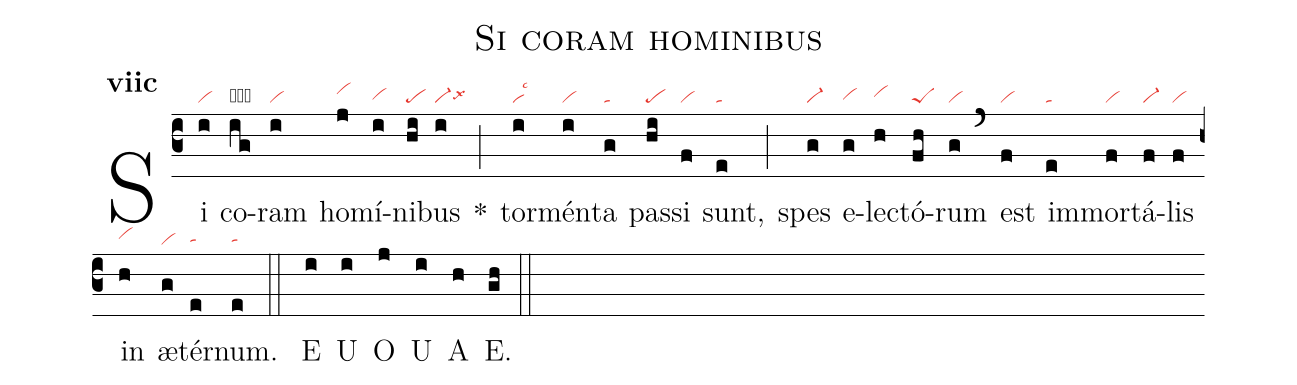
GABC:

name:Si coram hominibus;
office-part:an;
mode:7c;
nabc-lines:1;
%%
initial-style: 1;
name: Si coram hominibus;
mode: 7;
office-part: Antiphona;
annotation: Ant.;
annotation: vii c;
nabc-lines: 1;
%%
(c3) Si(i|vi) co(ig|vl)ram(i|vi) ho(j|vihi)mí(i|vihg)ni(hi|pe)bus(i|vi-lsx6) <sp>*</sp>(;) tor(i|vilsc3)mén(i|vi)ta(g|ta) pas(hi|pe)si(f|vi) sunt,(e|ta) (;) spes(g|vi-) e(g|vihg)lec(h|vihh)tó(fh|peS)rum(g|vi) (`) est(f|vi) im(e|ta)mor(f|vi)tá(f|vi-)lis(f|vi) in(h|vihg) æ(g|vihe)tér(e|ta)num.(e|ta) (::)
<eu> E(i) U(i) O(j) U(i) A(h) E.(gh) </eu> (::)
